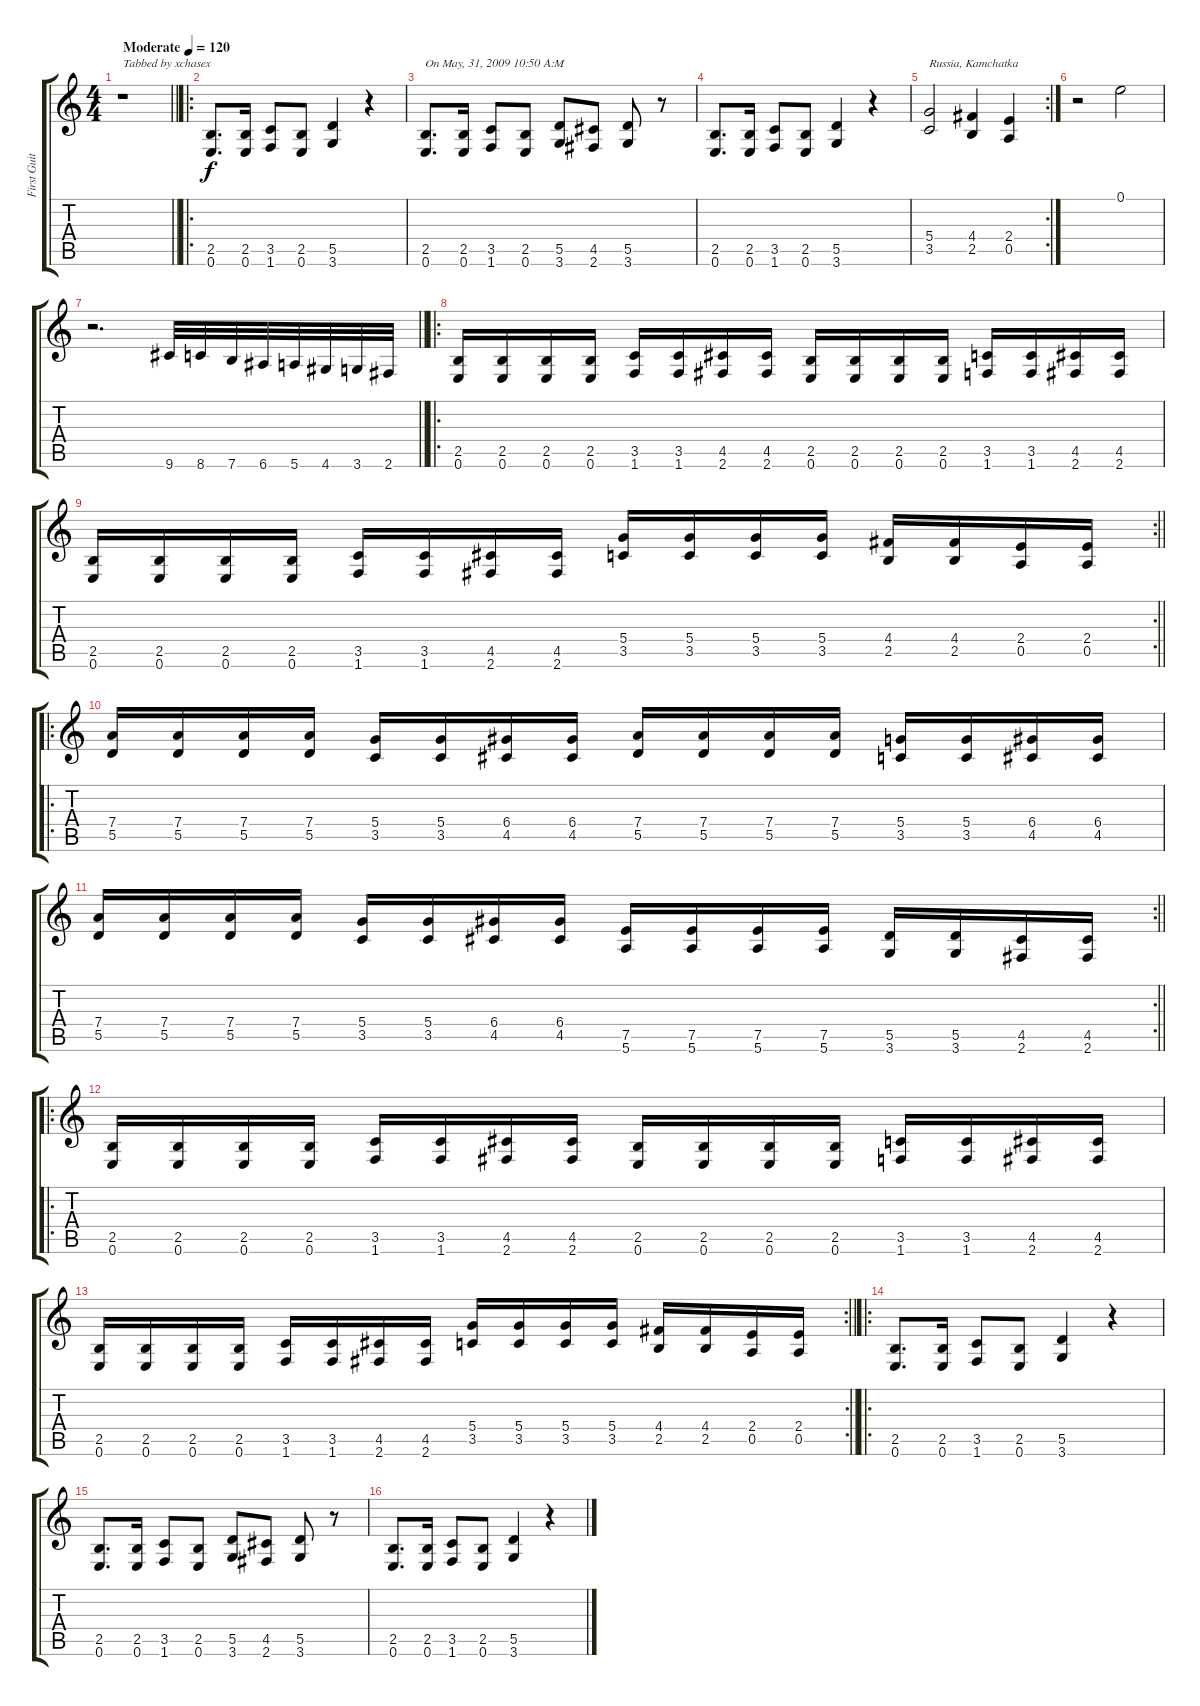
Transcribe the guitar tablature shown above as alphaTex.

\track ("First Guitar" "First Guit") {instrument distortionguitar}
\staff {score tabs}
\tuning (E4 B3 G3 D3 A2 E2) {hide}
\ts (4 4)
\tempo (120 "Moderate")
\clef g2
\barLineRight lightlight
\ks c
r.1{txt "Tabbed by xchasex" dy f instrument distortionguitar} |
\ro
\section ("" "")
(2.5 0.6).8{d} (2.5 0.6).16 (3.5 1.6).8 (2.5 0.6).8 (5.5 3.6).4 r.4 |
(2.5 0.6).8{d txt "On May, 31, 2009 10:50 A:M"} (2.5 0.6).16 (3.5 1.6).8 (2.5 0.6).8 (5.5 3.6).8 (4.5 2.6).8 (5.5 3.6).8 r.8 |
(2.5 0.6).8{d} (2.5 0.6).16 (3.5 1.6).8 (2.5 0.6).8 (5.5 3.6).4 r.4 |
\rc 2
(5.4 3.5).2{txt "Russia, Kamchatka"} (4.4 2.5).4 (2.4 0.5).4 |
r.2 0.1.2 |
\barLineRight lightlight
r.2{d} 9.6.32 8.6.32 7.6.32 6.6.32 5.6.32 4.6.32 3.6.32 2.6.32 |
\ro
\section ("" "")
(2.5 0.6).16 (2.5 0.6).16 (2.5 0.6).16 (2.5 0.6).16 (3.5 1.6).16 (3.5 1.6).16 (4.5 2.6).16 (4.5 2.6).16 (2.5 0.6).16 (2.5 0.6).16 (2.5 0.6).16 (2.5 0.6).16 (3.5 1.6).16 (3.5 1.6).16 (4.5 2.6).16 (4.5 2.6).16 |
\rc 2
\barLineRight lightlight
(2.5 0.6).16 (2.5 0.6).16 (2.5 0.6).16 (2.5 0.6).16 (3.5 1.6).16 (3.5 1.6).16 (4.5 2.6).16 (4.5 2.6).16 (5.4 3.5).16 (5.4 3.5).16 (5.4 3.5).16 (5.4 3.5).16 (4.4 2.5).16 (4.4 2.5).16 (2.4 0.5).16 (2.4 0.5).16 |
\ro
\section ("" "")
(7.4 5.5).16 (7.4 5.5).16 (7.4 5.5).16 (7.4 5.5).16 (5.4 3.5).16 (5.4 3.5).16 (6.4 4.5).16 (6.4 4.5).16 (7.4 5.5).16 (7.4 5.5).16 (7.4 5.5).16 (7.4 5.5).16 (5.4 3.5).16 (5.4 3.5).16 (6.4 4.5).16 (6.4 4.5).16 |
\rc 2
\barLineRight lightlight
(7.4 5.5).16 (7.4 5.5).16 (7.4 5.5).16 (7.4 5.5).16 (5.4 3.5).16 (5.4 3.5).16 (6.4 4.5).16 (6.4 4.5).16 (7.5 5.6).16 (7.5 5.6).16 (7.5 5.6).16 (7.5 5.6).16 (5.5 3.6).16 (5.5 3.6).16 (4.5 2.6).16 (4.5 2.6).16 |
\ro
\section ("" "")
(2.5 0.6).16 (2.5 0.6).16 (2.5 0.6).16 (2.5 0.6).16 (3.5 1.6).16 (3.5 1.6).16 (4.5 2.6).16 (4.5 2.6).16 (2.5 0.6).16 (2.5 0.6).16 (2.5 0.6).16 (2.5 0.6).16 (3.5 1.6).16 (3.5 1.6).16 (4.5 2.6).16 (4.5 2.6).16 |
\rc 2
\barLineRight lightlight
(2.5 0.6).16 (2.5 0.6).16 (2.5 0.6).16 (2.5 0.6).16 (3.5 1.6).16 (3.5 1.6).16 (4.5 2.6).16 (4.5 2.6).16 (5.4 3.5).16 (5.4 3.5).16 (5.4 3.5).16 (5.4 3.5).16 (4.4 2.5).16 (4.4 2.5).16 (2.4 0.5).16 (2.4 0.5).16 |
\ro
\section ("" "")
(2.5 0.6).8{d} (2.5 0.6).16 (3.5 1.6).8 (2.5 0.6).8 (5.5 3.6).4 r.4 |
(2.5 0.6).8{d} (2.5 0.6).16 (3.5 1.6).8 (2.5 0.6).8 (5.5 3.6).8 (4.5 2.6).8 (5.5 3.6).8 r.8 |
(2.5 0.6).8{d} (2.5 0.6).16 (3.5 1.6).8 (2.5 0.6).8 (5.5 3.6).4 r.4
